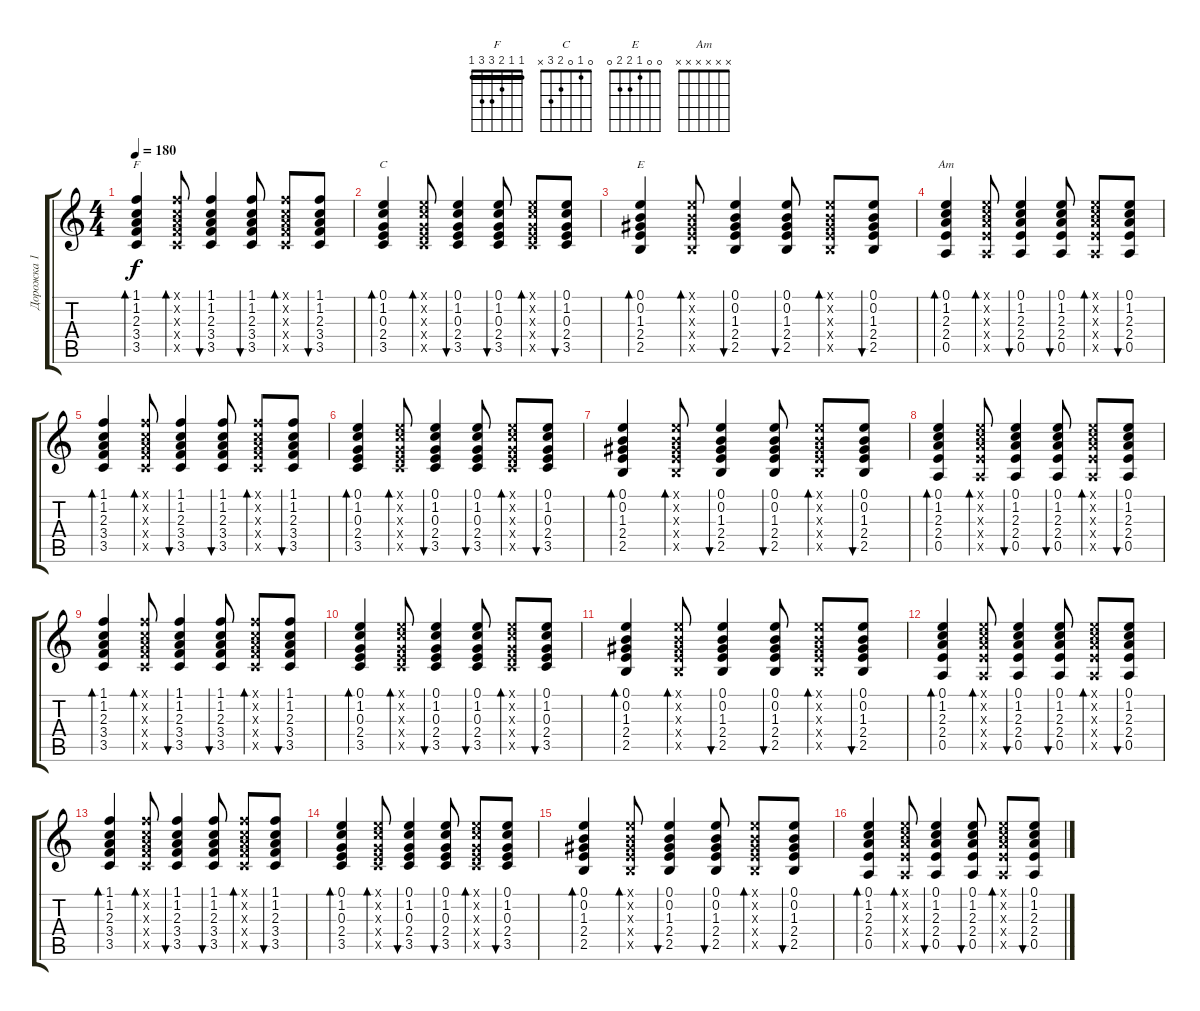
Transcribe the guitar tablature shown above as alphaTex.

\track ("Дорожка 1" "Дорожка 1") {instrument acousticguitarsteel}
\staff {score tabs}
\tuning (E4 B3 G3 D3 A2 E2) {hide}
\chord ("F" 1 1 2 3 3 1) {barre 1}
\chord ("C" 0 1 0 2 3 x)
\chord ("E" 0 0 1 2 2 0)
\chord ("Am" x x x x x x)
\ts (4 4)
\tempo 180
\clef g2
\ks c
(1.1 1.2 2.3 3.4 3.5).4{bd 60 ch "F" dy f instrument acousticguitarsteel} (1.1{x} 1.2{x} 2.3{x} 3.4{x} 3.5{x}).8{bd 60} (1.1 1.2 2.3 3.4 3.5).4{bu 60} (1.1 1.2 2.3 3.4 3.5).8{bu 60} (1.1{x} 1.2{x} 2.3{x} 3.4{x} 3.5{x}).8{bd 60} (1.1 1.2 2.3 3.4 3.5).8{bu 60} |
(0.1 1.2 0.3 2.4 3.5).4{bd 60 ch "C" instrument acousticguitarsteel} (0.1{x} 1.2{x} 0.3{x} 2.4{x} 3.5{x}).8{bd 60} (0.1 1.2 0.3 2.4 3.5).4{bu 60} (0.1 1.2 0.3 2.4 3.5).8{bu 60} (0.1{x} 1.2{x} 0.3{x} 2.4{x} 3.5{x}).8{bd 60} (0.1 1.2 0.3 2.4 3.5).8{bu 60} |
(0.1 0.2 1.3 2.4 2.5).4{bd 60 ch "E" instrument acousticguitarsteel} (0.1{x} 0.2{x} 1.3{x} 2.4{x} 2.5{x}).8{bd 60} (0.1 0.2 1.3 2.4 2.5).4{bu 60} (0.1 0.2 1.3 2.4 2.5).8{bu 60} (0.1{x} 0.2{x} 1.3{x} 2.4{x} 2.5{x}).8{bd 60} (0.1 0.2 1.3 2.4 2.5).8{bu 60} |
(0.1 1.2 2.3 2.4 0.5).4{bd 60 ch "Am" instrument acousticguitarsteel} (0.1{x} 1.2{x} 2.3{x} 2.4{x} 0.5{x}).8{bd 60} (0.1 1.2 2.3 2.4 0.5).4{bu 60} (0.1 1.2 2.3 2.4 0.5).8{bu 60} (0.1{x} 1.2{x} 2.3{x} 2.4{x} 0.5{x}).8{bd 60} (0.1 1.2 2.3 2.4 0.5).8{bu 60} |
(1.1 1.2 2.3 3.4 3.5).4{bd 60 instrument acousticguitarsteel} (1.1{x} 1.2{x} 2.3{x} 3.4{x} 3.5{x}).8{bd 60} (1.1 1.2 2.3 3.4 3.5).4{bu 60} (1.1 1.2 2.3 3.4 3.5).8{bu 60} (1.1{x} 1.2{x} 2.3{x} 3.4{x} 3.5{x}).8{bd 60} (1.1 1.2 2.3 3.4 3.5).8{bu 60} |
(0.1 1.2 0.3 2.4 3.5).4{bd 60 instrument acousticguitarsteel} (0.1{x} 1.2{x} 0.3{x} 2.4{x} 3.5{x}).8{bd 60} (0.1 1.2 0.3 2.4 3.5).4{bu 60} (0.1 1.2 0.3 2.4 3.5).8{bu 60} (0.1{x} 1.2{x} 0.3{x} 2.4{x} 3.5{x}).8{bd 60} (0.1 1.2 0.3 2.4 3.5).8{bu 60} |
(0.1 0.2 1.3 2.4 2.5).4{bd 60 instrument acousticguitarsteel} (0.1{x} 0.2{x} 1.3{x} 2.4{x} 2.5{x}).8{bd 60} (0.1 0.2 1.3 2.4 2.5).4{bu 60} (0.1 0.2 1.3 2.4 2.5).8{bu 60} (0.1{x} 0.2{x} 1.3{x} 2.4{x} 2.5{x}).8{bd 60} (0.1 0.2 1.3 2.4 2.5).8{bu 60} |
(0.1 1.2 2.3 2.4 0.5).4{bd 60 instrument acousticguitarsteel} (0.1{x} 1.2{x} 2.3{x} 2.4{x} 0.5{x}).8{bd 60} (0.1 1.2 2.3 2.4 0.5).4{bu 60} (0.1 1.2 2.3 2.4 0.5).8{bu 60} (0.1{x} 1.2{x} 2.3{x} 2.4{x} 0.5{x}).8{bd 60} (0.1 1.2 2.3 2.4 0.5).8{bu 60} |
(1.1 1.2 2.3 3.4 3.5).4{bd 60 instrument acousticguitarsteel} (1.1{x} 1.2{x} 2.3{x} 3.4{x} 3.5{x}).8{bd 60} (1.1 1.2 2.3 3.4 3.5).4{bu 60} (1.1 1.2 2.3 3.4 3.5).8{bu 60} (1.1{x} 1.2{x} 2.3{x} 3.4{x} 3.5{x}).8{bd 60} (1.1 1.2 2.3 3.4 3.5).8{bu 60} |
(0.1 1.2 0.3 2.4 3.5).4{bd 60 instrument acousticguitarsteel} (0.1{x} 1.2{x} 0.3{x} 2.4{x} 3.5{x}).8{bd 60} (0.1 1.2 0.3 2.4 3.5).4{bu 60} (0.1 1.2 0.3 2.4 3.5).8{bu 60} (0.1{x} 1.2{x} 0.3{x} 2.4{x} 3.5{x}).8{bd 60} (0.1 1.2 0.3 2.4 3.5).8{bu 60} |
(0.1 0.2 1.3 2.4 2.5).4{bd 60 instrument acousticguitarsteel} (0.1{x} 0.2{x} 1.3{x} 2.4{x} 2.5{x}).8{bd 60} (0.1 0.2 1.3 2.4 2.5).4{bu 60} (0.1 0.2 1.3 2.4 2.5).8{bu 60} (0.1{x} 0.2{x} 1.3{x} 2.4{x} 2.5{x}).8{bd 60} (0.1 0.2 1.3 2.4 2.5).8{bu 60} |
(0.1 1.2 2.3 2.4 0.5).4{bd 60 instrument acousticguitarsteel} (0.1{x} 1.2{x} 2.3{x} 2.4{x} 0.5{x}).8{bd 60} (0.1 1.2 2.3 2.4 0.5).4{bu 60} (0.1 1.2 2.3 2.4 0.5).8{bu 60} (0.1{x} 1.2{x} 2.3{x} 2.4{x} 0.5{x}).8{bd 60} (0.1 1.2 2.3 2.4 0.5).8{bu 60} |
(1.1 1.2 2.3 3.4 3.5).4{bd 60 instrument acousticguitarsteel} (1.1{x} 1.2{x} 2.3{x} 3.4{x} 3.5{x}).8{bd 60} (1.1 1.2 2.3 3.4 3.5).4{bu 60} (1.1 1.2 2.3 3.4 3.5).8{bu 60} (1.1{x} 1.2{x} 2.3{x} 3.4{x} 3.5{x}).8{bd 60} (1.1 1.2 2.3 3.4 3.5).8{bu 60} |
(0.1 1.2 0.3 2.4 3.5).4{bd 60 instrument acousticguitarsteel} (0.1{x} 1.2{x} 0.3{x} 2.4{x} 3.5{x}).8{bd 60} (0.1 1.2 0.3 2.4 3.5).4{bu 60} (0.1 1.2 0.3 2.4 3.5).8{bu 60} (0.1{x} 1.2{x} 0.3{x} 2.4{x} 3.5{x}).8{bd 60} (0.1 1.2 0.3 2.4 3.5).8{bu 60} |
(0.1 0.2 1.3 2.4 2.5).4{bd 60 instrument acousticguitarsteel} (0.1{x} 0.2{x} 1.3{x} 2.4{x} 2.5{x}).8{bd 60} (0.1 0.2 1.3 2.4 2.5).4{bu 60} (0.1 0.2 1.3 2.4 2.5).8{bu 60} (0.1{x} 0.2{x} 1.3{x} 2.4{x} 2.5{x}).8{bd 60} (0.1 0.2 1.3 2.4 2.5).8{bu 60} |
(0.1 1.2 2.3 2.4 0.5).4{bd 60 instrument acousticguitarsteel} (0.1{x} 1.2{x} 2.3{x} 2.4{x} 0.5{x}).8{bd 60} (0.1 1.2 2.3 2.4 0.5).4{bu 60} (0.1 1.2 2.3 2.4 0.5).8{bu 60} (0.1{x} 1.2{x} 2.3{x} 2.4{x} 0.5{x}).8{bd 60} (0.1 1.2 2.3 2.4 0.5).8{bu 60}
